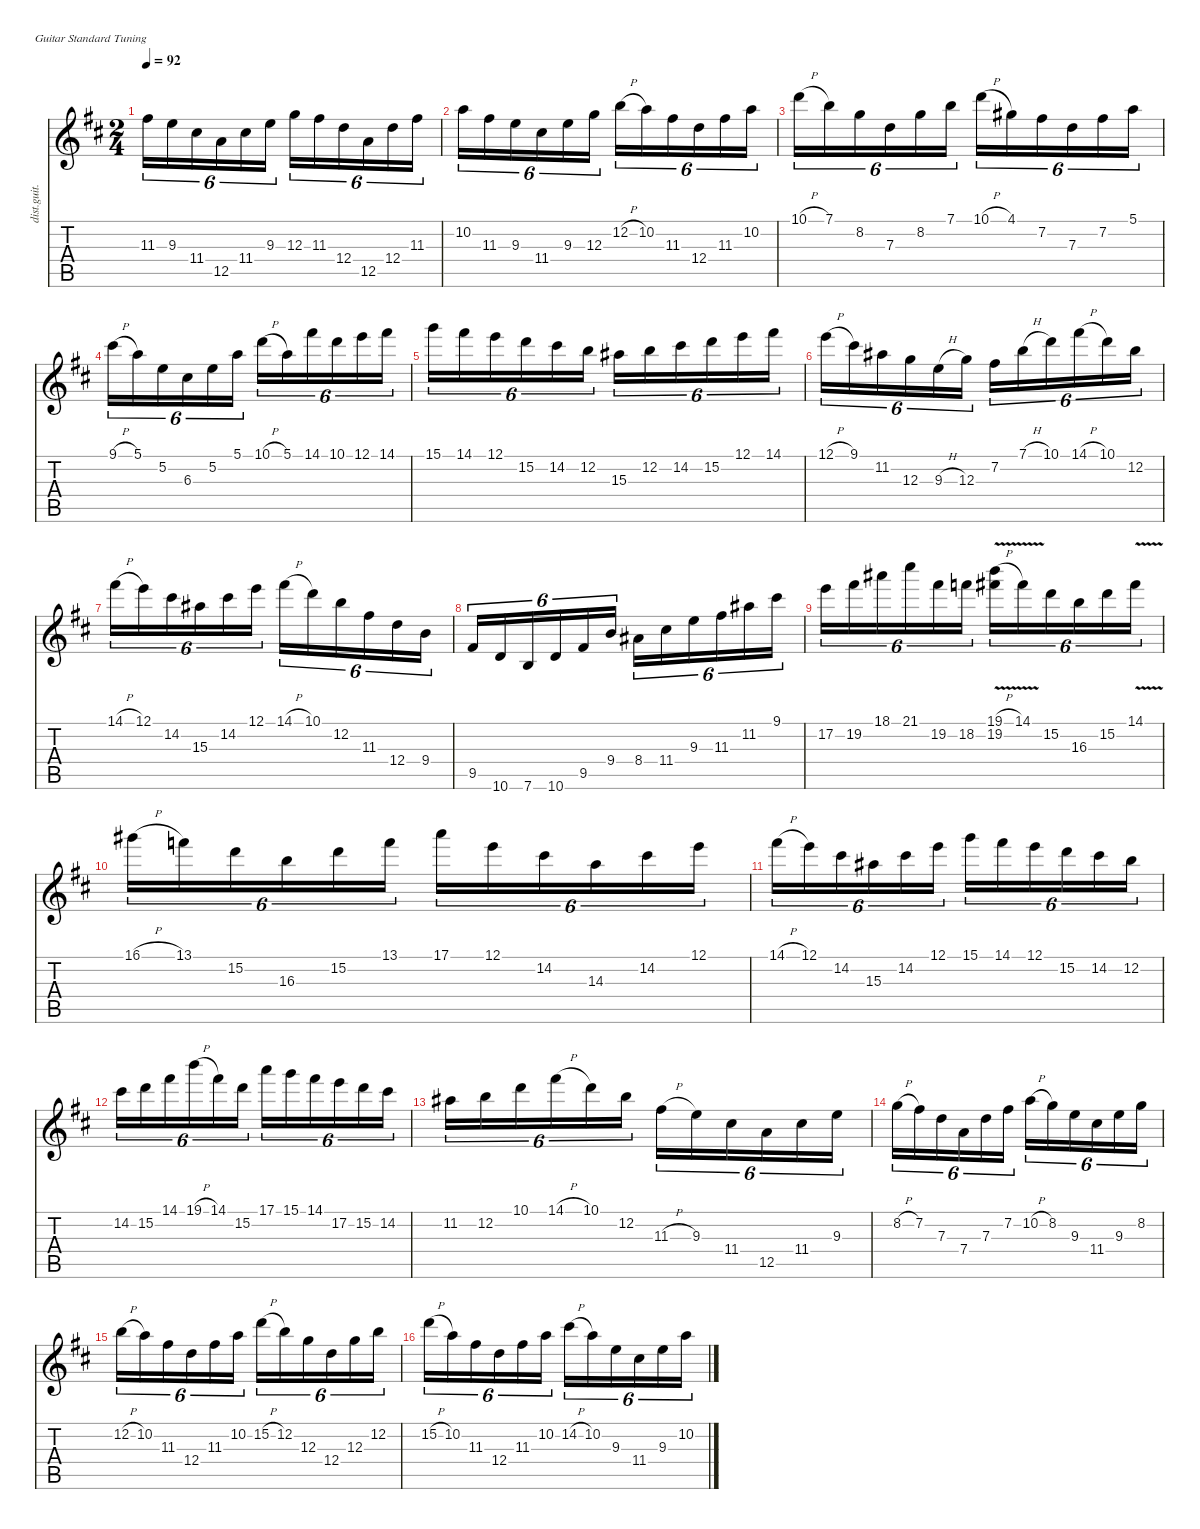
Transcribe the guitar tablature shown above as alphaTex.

\defaultSystemsLayout 4
\hideDynamics
\bracketExtendMode nobrackets
\otherSystemsTrackNameOrientation horizontal
\track ("Jason Becker Lead 1" "dist.guit.") {instrument distortionguitar}
\staff {score tabs}
\tuning (E4 B3 G3 D3 A2 E2)
\ts (2 4)
\tempo 92
\clef g2
\ks d
11.3{acc #}.16{tu (6 4) dy mf beam Down} 9.3{acc forcenatural}.16{tu (6 4) beam Down} 11.4{acc #}.16{tu (6 4) beam Down} 12.5{acc forcenatural}.16{tu (6 4) beam Down} 11.4{acc #}.16{tu (6 4) beam Down} 9.3{acc forcenatural}.16{tu (6 4) beam Down} 12.3{acc forcenatural}.16{tu (6 4) beam Down} 11.3{acc #}.16{tu (6 4) beam Down} 12.4{acc forcenatural}.16{tu (6 4) beam Down} 12.5{acc forcenatural}.16{tu (6 4) beam Down} 12.4{acc forcenatural}.16{tu (6 4) beam Down} 11.3{acc #}.16{tu (6 4) beam Down} |
10.2{acc forcenatural}.16{tu (6 4) beam Down} 11.3{acc #}.16{tu (6 4) beam Down} 9.3{acc forcenatural}.16{tu (6 4) beam Down} 11.4{acc #}.16{tu (6 4) beam Down} 9.3{acc forcenatural}.16{tu (6 4) beam Down} 12.3{acc forcenatural}.16{tu (6 4) beam Down} 12.2{h acc forcenatural}.16{tu (6 4) beam Down} 10.2{acc forcenatural}.16{tu (6 4) beam Down} 11.3{acc #}.16{tu (6 4) beam Down} 12.4{acc forcenatural}.16{tu (6 4) beam Down} 11.3{acc #}.16{tu (6 4) beam Down} 10.2{acc forcenatural}.16{tu (6 4) beam Down} |
10.1{h acc forcenatural}.16{tu (6 4) beam Down} 7.1{acc forcenatural}.16{tu (6 4) beam Down} 8.2{acc forcenatural}.16{tu (6 4) beam Down} 7.3{acc forcenatural}.16{tu (6 4) beam Down} 8.2{acc forcenatural}.16{tu (6 4) beam Down} 7.1{acc forcenatural}.16{tu (6 4) beam Down} 10.1{h acc forcenatural}.16{tu (6 4) beam Down} 4.1{acc #}.16{tu (6 4) beam Down} 7.2{acc #}.16{tu (6 4) beam Down} 7.3{acc forcenatural}.16{tu (6 4) beam Down} 7.2{acc #}.16{tu (6 4) beam Down} 5.1{acc forcenatural}.16{tu (6 4) beam Down} |
9.1{h acc #}.16{tu (6 4) beam Down} 5.1{acc forcenatural}.16{tu (6 4) beam Down} 5.2{acc forcenatural}.16{tu (6 4) beam Down} 6.3{acc #}.16{tu (6 4) beam Down} 5.2{acc forcenatural}.16{tu (6 4) beam Down} 5.1{acc forcenatural}.16{tu (6 4) beam Down} 10.1{h acc forcenatural}.16{tu (6 4) beam Down} 5.1{acc forcenatural}.16{tu (6 4) beam Down} 14.1{acc #}.16{tu (6 4) beam Down} 10.1{acc forcenatural}.16{tu (6 4) beam Down} 12.1{acc forcenatural}.16{tu (6 4) beam Down} 14.1{acc #}.16{tu (6 4) beam Down} |
15.1{acc forcenatural}.16{tu (6 4) beam Down} 14.1{acc #}.16{tu (6 4) beam Down} 12.1{acc forcenatural}.16{tu (6 4) beam Down} 15.2{acc forcenatural}.16{tu (6 4) beam Down} 14.2{acc #}.16{tu (6 4) beam Down} 12.2{acc forcenatural}.16{tu (6 4) beam Down} 15.3{acc #}.16{tu (6 4) beam Down} 12.2{acc forcenatural}.16{tu (6 4) beam Down} 14.2{acc #}.16{tu (6 4) beam Down} 15.2{acc forcenatural}.16{tu (6 4) beam Down} 12.1{acc forcenatural}.16{tu (6 4) beam Down} 14.1{acc #}.16{tu (6 4) beam Down} |
12.1{h acc forcenatural}.16{tu (6 4) beam Down} 9.1{acc #}.16{tu (6 4) beam Down} 11.2{acc #}.16{tu (6 4) beam Down} 12.3{acc forcenatural}.16{tu (6 4) beam Down} 9.3{h acc forcenatural}.16{tu (6 4) beam Down} 12.3{acc forcenatural}.16{tu (6 4) beam Down} 7.2{acc #}.16{tu (6 4) beam Down} 7.1{h acc forcenatural}.16{tu (6 4) beam Down} 10.1{acc forcenatural}.16{tu (6 4) beam Down} 14.1{h acc #}.16{tu (6 4) beam Down} 10.1{acc forcenatural}.16{tu (6 4) beam Down} 12.2{acc forcenatural}.16{tu (6 4) beam Down} |
14.1{h acc #}.16{tu (6 4) beam Down} 12.1{acc forcenatural}.16{tu (6 4) beam Down} 14.2{acc #}.16{tu (6 4) beam Down} 15.3{acc #}.16{tu (6 4) beam Down} 14.2{acc #}.16{tu (6 4) beam Down} 12.1{acc forcenatural}.16{tu (6 4) beam Down} 14.1{h acc #}.16{tu (6 4) beam Down} 10.1{acc forcenatural}.16{tu (6 4) beam Down} 12.2{acc forcenatural}.16{tu (6 4) beam Down} 11.3{acc #}.16{tu (6 4) beam Down} 12.4{acc forcenatural}.16{tu (6 4) beam Down} 9.4{acc forcenatural}.16{tu (6 4) beam Down} |
9.5{acc #}.16{tu (6 4) beam Up} 10.6{acc forcenatural}.16{tu (6 4) beam Up} 7.6{acc forcenatural}.16{tu (6 4) beam Up} 10.6{acc forcenatural}.16{tu (6 4) beam Up} 9.5{acc #}.16{tu (6 4) beam Up} 9.4{acc forcenatural}.16{tu (6 4) beam Up} 8.4{acc #}.16{tu (6 4) beam Down} 11.4{acc #}.16{tu (6 4) beam Down} 9.3{acc forcenatural}.16{tu (6 4) beam Down} 11.3{acc #}.16{tu (6 4) beam Down} 11.2{acc #}.16{tu (6 4) beam Down} 9.1{acc #}.16{tu (6 4) beam Down} |
17.2{acc forcenatural}.16{tu (6 4) beam Down} 19.2{acc #}.16{tu (6 4) beam Down} 18.1{acc #}.16{tu (6 4) beam Down} 21.1{acc #}.16{tu (6 4) beam Down} 19.2{acc #}.16{tu (6 4) beam Down} 18.2{acc forcenatural}.16{tu (6 4) beam Down} (19.1{v h acc forcenatural} 19.2{acc #}).16{tu (6 4) beam Down} 14.1{v acc #}.16{tu (6 4) beam Down} 15.2{acc forcenatural}.16{tu (6 4) beam Down} 16.3{acc forcenatural}.16{tu (6 4) beam Down} 15.2{acc forcenatural}.16{tu (6 4) beam Down} 14.1{v acc #}.16{tu (6 4) beam Down} |
16.1{h acc #}.16{tu (6 4) beam Down} 13.1{acc forcenatural}.16{tu (6 4) beam Down} 15.2{acc forcenatural}.16{tu (6 4) beam Down} 16.3{acc forcenatural}.16{tu (6 4) beam Down} 15.2{acc forcenatural}.16{tu (6 4) beam Down} 13.1{acc forcenatural}.16{tu (6 4) beam Down} 17.1{acc forcenatural}.16{tu (6 4) beam Down} 12.1{acc forcenatural}.16{tu (6 4) beam Down} 14.2{acc #}.16{tu (6 4) beam Down} 14.3{acc forcenatural}.16{tu (6 4) beam Down} 14.2{acc #}.16{tu (6 4) beam Down} 12.1{acc forcenatural}.16{tu (6 4) beam Down} |
14.1{h acc #}.16{tu (6 4) beam Down} 12.1{acc forcenatural}.16{tu (6 4) beam Down} 14.2{acc #}.16{tu (6 4) beam Down} 15.3{acc #}.16{tu (6 4) beam Down} 14.2{acc #}.16{tu (6 4) beam Down} 12.1{acc forcenatural}.16{tu (6 4) beam Down} 15.1{acc forcenatural}.16{tu (6 4) beam Down} 14.1{acc #}.16{tu (6 4) beam Down} 12.1{acc forcenatural}.16{tu (6 4) beam Down} 15.2{acc forcenatural}.16{tu (6 4) beam Down} 14.2{acc #}.16{tu (6 4) beam Down} 12.2{acc forcenatural}.16{tu (6 4) beam Down} |
14.2{acc #}.16{tu (6 4) beam Down} 15.2{acc forcenatural}.16{tu (6 4) beam Down} 14.1{acc #}.16{tu (6 4) beam Down} 19.1{h acc forcenatural}.16{tu (6 4) beam Down} 14.1{acc #}.16{tu (6 4) beam Down} 15.2{acc forcenatural}.16{tu (6 4) beam Down} 17.1{acc forcenatural}.16{tu (6 4) beam Down} 15.1{acc forcenatural}.16{tu (6 4) beam Down} 14.1{acc #}.16{tu (6 4) beam Down} 17.2{acc forcenatural}.16{tu (6 4) beam Down} 15.2{acc forcenatural}.16{tu (6 4) beam Down} 14.2{acc #}.16{tu (6 4) beam Down} |
11.2{acc #}.16{tu (6 4) beam Down} 12.2{acc forcenatural}.16{tu (6 4) beam Down} 10.1{acc forcenatural}.16{tu (6 4) beam Down} 14.1{h acc #}.16{tu (6 4) beam Down} 10.1{acc forcenatural}.16{tu (6 4) beam Down} 12.2{acc forcenatural}.16{tu (6 4) beam Down} 11.3{h acc #}.16{tu (6 4) beam Down} 9.3{acc forcenatural}.16{tu (6 4) beam Down} 11.4{acc #}.16{tu (6 4) beam Down} 12.5{acc forcenatural}.16{tu (6 4) beam Down} 11.4{acc #}.16{tu (6 4) beam Down} 9.3{acc forcenatural}.16{tu (6 4) beam Down} |
8.2{h acc forcenatural}.16{tu (6 4) beam Down} 7.2{acc #}.16{tu (6 4) beam Down} 7.3{acc forcenatural}.16{tu (6 4) beam Down} 7.4{acc forcenatural}.16{tu (6 4) beam Down} 7.3{acc forcenatural}.16{tu (6 4) beam Down} 7.2{acc #}.16{tu (6 4) beam Down} 10.2{h acc forcenatural}.16{tu (6 4) beam Down} 8.2{acc forcenatural}.16{tu (6 4) beam Down} 9.3{acc forcenatural}.16{tu (6 4) beam Down} 11.4{acc #}.16{tu (6 4) beam Down} 9.3{acc forcenatural}.16{tu (6 4) beam Down} 8.2{acc forcenatural}.16{tu (6 4) beam Down} |
12.2{h acc forcenatural}.16{tu (6 4) beam Down} 10.2{acc forcenatural}.16{tu (6 4) beam Down} 11.3{acc #}.16{tu (6 4) beam Down} 12.4{acc forcenatural}.16{tu (6 4) beam Down} 11.3{acc #}.16{tu (6 4) beam Down} 10.2{acc forcenatural}.16{tu (6 4) beam Down} 15.2{h acc forcenatural}.16{tu (6 4) beam Down} 12.2{acc forcenatural}.16{tu (6 4) beam Down} 12.3{acc forcenatural}.16{tu (6 4) beam Down} 12.4{acc forcenatural}.16{tu (6 4) beam Down} 12.3{acc forcenatural}.16{tu (6 4) beam Down} 12.2{acc forcenatural}.16{tu (6 4) beam Down} |
15.2{h acc forcenatural}.16{tu (6 4) beam Down} 10.2{acc forcenatural}.16{tu (6 4) beam Down} 11.3{acc #}.16{tu (6 4) beam Down} 12.4{acc forcenatural}.16{tu (6 4) beam Down} 11.3{acc #}.16{tu (6 4) beam Down} 10.2{acc forcenatural}.16{tu (6 4) beam Down} 14.2{h acc #}.16{tu (6 4) beam Down} 10.2{acc forcenatural}.16{tu (6 4) beam Down} 9.3{acc forcenatural}.16{tu (6 4) beam Down} 11.4{acc #}.16{tu (6 4) beam Down} 9.3{acc forcenatural}.16{tu (6 4) beam Down} 10.2{acc forcenatural}.16{tu (6 4) beam Down}
